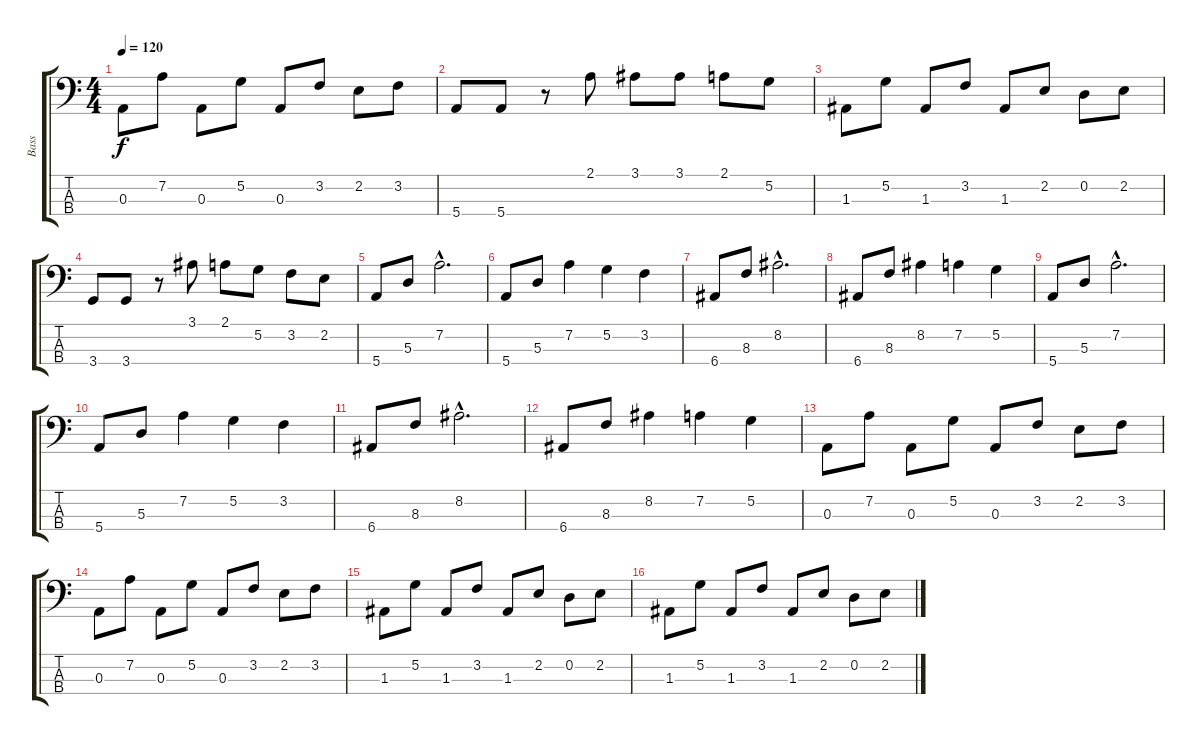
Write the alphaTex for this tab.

\track ("Bass" "Bass") {instrument electricbassfinger}
\staff {score tabs}
\tuning (G2 D2 A1 E1) {hide}
\ts (4 4)
\tempo 120
\clef f4
\ks c
0.3.8{dy f} 7.2.8 0.3.8 5.2.8 0.3.8 3.2.8 2.2.8 3.2.8 |
5.4.8 5.4.8 r.8 2.1.8 3.1.8 3.1.8 2.1.8 5.2.8 |
1.3.8 5.2.8 1.3.8 3.2.8 1.3.8 2.2.8 0.2.8 2.2.8 |
3.4.8 3.4.8 r.8 3.1.8 2.1.8 5.2.8 3.2.8 2.2.8 |
5.4.8 5.3.8 7.2{hac}.2{d} |
5.4.8 5.3.8 7.2.4 5.2.4 3.2.4 |
6.4.8 8.3.8 8.2{hac}.2{d} |
6.4.8 8.3.8 8.2.4 7.2.4 5.2.4 |
5.4.8 5.3.8 7.2{hac}.2{d} |
5.4.8 5.3.8 7.2.4 5.2.4 3.2.4 |
6.4.8 8.3.8 8.2{hac}.2{d} |
6.4.8 8.3.8 8.2.4 7.2.4 5.2.4 |
\section ("" "")
0.3.8 7.2.8 0.3.8 5.2.8 0.3.8 3.2.8 2.2.8 3.2.8 |
0.3.8 7.2.8 0.3.8 5.2.8 0.3.8 3.2.8 2.2.8 3.2.8 |
1.3.8 5.2.8 1.3.8 3.2.8 1.3.8 2.2.8 0.2.8 2.2.8 |
1.3.8 5.2.8 1.3.8 3.2.8 1.3.8 2.2.8 0.2.8 2.2.8
